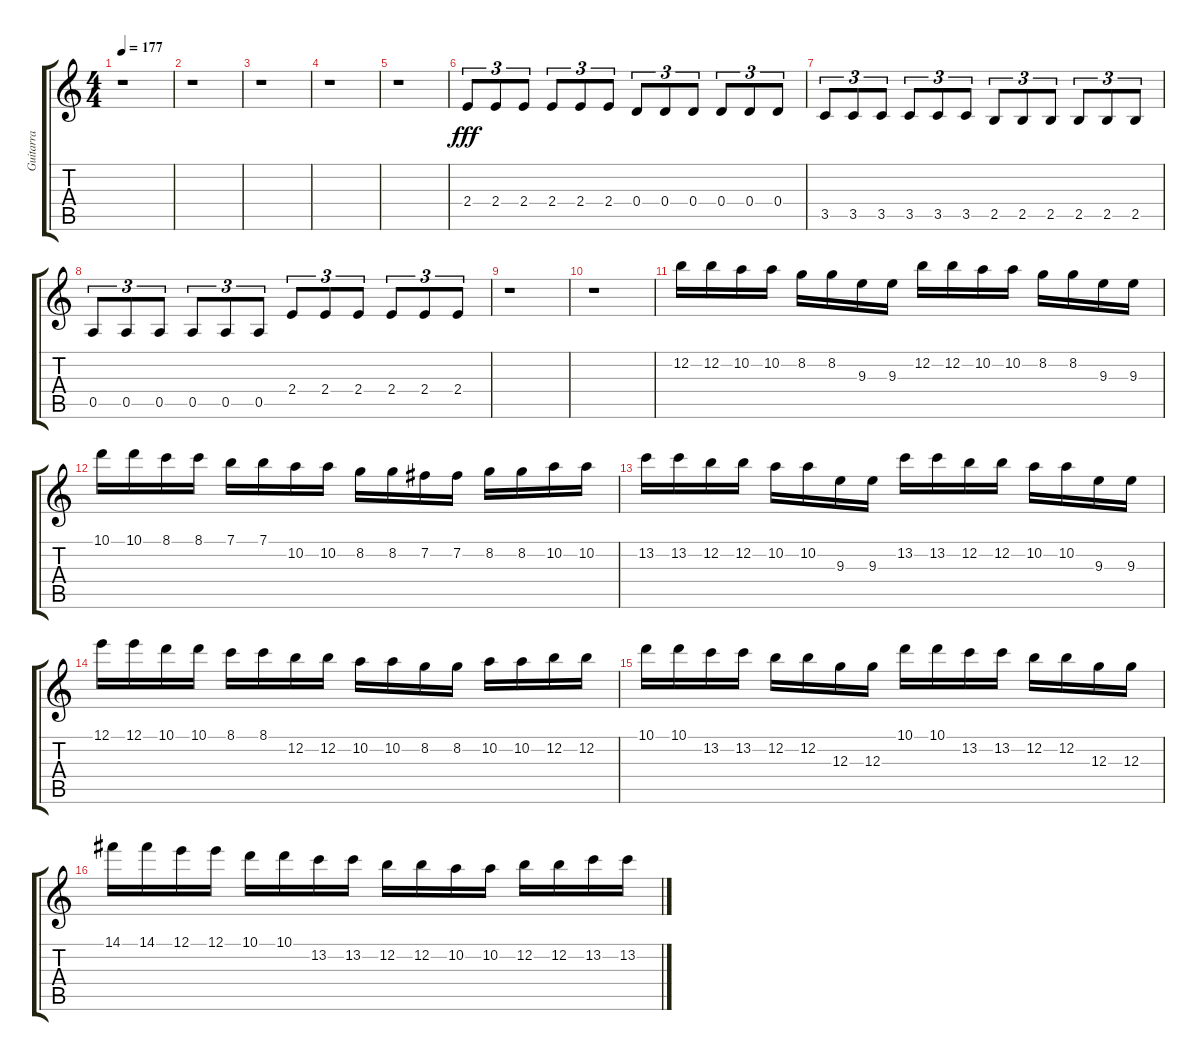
\track ("Guitarra" "Guitarra") {instrument distortionguitar}
\staff {score tabs}
\tuning (E4 B3 G3 D3 A2 E2) {hide}
\ts (4 4)
\tempo 177
\clef g2
\ks c
r.1{dy fff} |
r.1 |
r.1 |
r.1 |
r.1 |
2.4.8{tu (3 2)} 2.4.8{tu (3 2)} 2.4.8{tu (3 2)} 2.4.8{tu (3 2)} 2.4.8{tu (3 2)} 2.4.8{tu (3 2)} 0.4.8{tu (3 2)} 0.4.8{tu (3 2)} 0.4.8{tu (3 2)} 0.4.8{tu (3 2)} 0.4.8{tu (3 2)} 0.4.8{tu (3 2)} |
3.5.8{tu (3 2)} 3.5.8{tu (3 2)} 3.5.8{tu (3 2)} 3.5.8{tu (3 2)} 3.5.8{tu (3 2)} 3.5.8{tu (3 2)} 2.5.8{tu (3 2)} 2.5.8{tu (3 2)} 2.5.8{tu (3 2)} 2.5.8{tu (3 2)} 2.5.8{tu (3 2)} 2.5.8{tu (3 2)} |
0.5.8{tu (3 2)} 0.5.8{tu (3 2)} 0.5.8{tu (3 2)} 0.5.8{tu (3 2)} 0.5.8{tu (3 2)} 0.5.8{tu (3 2)} 2.4.8{tu (3 2)} 2.4.8{tu (3 2)} 2.4.8{tu (3 2)} 2.4.8{tu (3 2)} 2.4.8{tu (3 2)} 2.4.8{tu (3 2)} |
r.1 |
r.1 |
12.2.16 12.2.16 10.2.16 10.2.16 8.2.16 8.2.16 9.3.16 9.3.16 12.2.16 12.2.16 10.2.16 10.2.16 8.2.16 8.2.16 9.3.16 9.3.16 |
10.1.16 10.1.16 8.1.16 8.1.16 7.1.16 7.1.16 10.2.16 10.2.16 8.2.16 8.2.16 7.2.16 7.2.16 8.2.16 8.2.16 10.2.16 10.2.16 |
13.2.16 13.2.16 12.2.16 12.2.16 10.2.16 10.2.16 9.3.16 9.3.16 13.2.16 13.2.16 12.2.16 12.2.16 10.2.16 10.2.16 9.3.16 9.3.16 |
12.1.16 12.1.16 10.1.16 10.1.16 8.1.16 8.1.16 12.2.16 12.2.16 10.2.16 10.2.16 8.2.16 8.2.16 10.2.16 10.2.16 12.2.16 12.2.16 |
10.1.16 10.1.16 13.2.16 13.2.16 12.2.16 12.2.16 12.3.16 12.3.16 10.1.16 10.1.16 13.2.16 13.2.16 12.2.16 12.2.16 12.3.16 12.3.16 |
14.1.16 14.1.16 12.1.16 12.1.16 10.1.16 10.1.16 13.2.16 13.2.16 12.2.16 12.2.16 10.2.16 10.2.16 12.2.16 12.2.16 13.2.16 13.2.16
